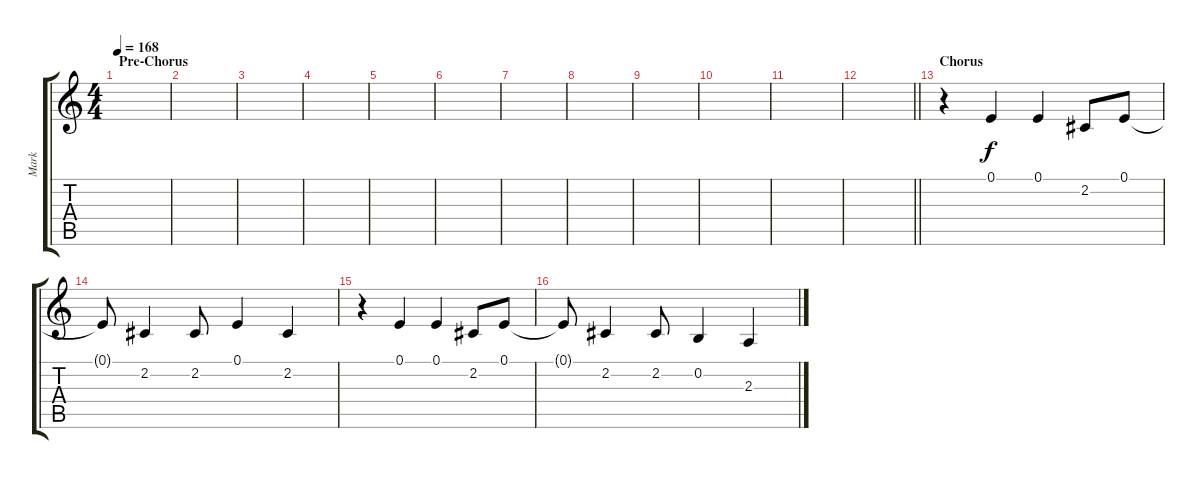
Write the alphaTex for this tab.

\track ("Mark" "Mark") {instrument baritonesax}
\staff {score tabs}
\tuning (E4 B3 G3 D3 A2 E2) {hide}
\ts (4 4)
\section ("" "Pre-Chorus")
\tempo 168
\clef g2
\ks c
|
|
|
|
|
|
|
|
|
|
|
\barLineRight lightlight
|
\section ("" "Chorus")
r.4 0.1.4 0.1.4 2.2.8 0.1.8 |
0.1{t}.8 2.2.4 2.2.8 0.1.4 2.2.4 |
r.4 0.1.4 0.1.4 2.2.8 0.1.8 |
0.1{t}.8 2.2.4 2.2.8 0.2.4 2.3.4
